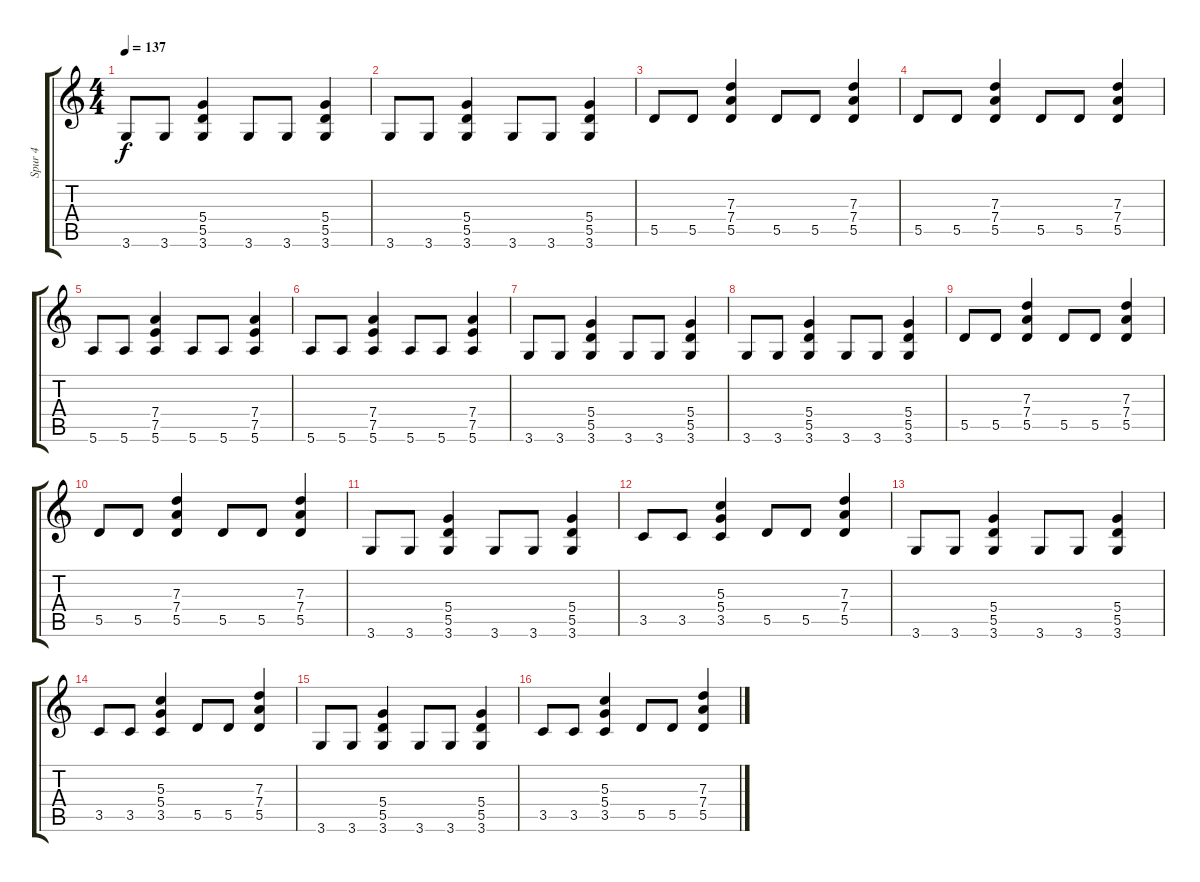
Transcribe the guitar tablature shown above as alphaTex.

\track ("Spur 4" "Spur 4") {instrument distortionguitar}
\staff {score tabs}
\tuning (E4 B3 G3 D3 A2 E2) {hide}
\ts (4 4)
\tempo 137
\clef g2
\ks c
3.6.8{dy f} 3.6.8 (5.4 5.5 3.6).4 3.6.8 3.6.8 (5.4 5.5 3.6).4 |
3.6.8 3.6.8 (5.4 5.5 3.6).4 3.6.8 3.6.8 (5.4 5.5 3.6).4 |
5.5.8 5.5.8 (7.3 7.4 5.5).4 5.5.8 5.5.8 (7.3 7.4 5.5).4 |
5.5.8 5.5.8 (7.3 7.4 5.5).4 5.5.8 5.5.8 (7.3 7.4 5.5).4 |
5.6.8 5.6.8 (7.4 7.5 5.6).4 5.6.8 5.6.8 (7.4 7.5 5.6).4 |
5.6.8 5.6.8 (7.4 7.5 5.6).4 5.6.8 5.6.8 (7.4 7.5 5.6).4 |
3.6.8 3.6.8 (5.4 5.5 3.6).4 3.6.8 3.6.8 (5.4 5.5 3.6).4 |
3.6.8 3.6.8 (5.4 5.5 3.6).4 3.6.8 3.6.8 (5.4 5.5 3.6).4 |
5.5.8 5.5.8 (7.3 7.4 5.5).4 5.5.8 5.5.8 (7.3 7.4 5.5).4 |
5.5.8 5.5.8 (7.3 7.4 5.5).4 5.5.8 5.5.8 (7.3 7.4 5.5).4 |
3.6.8 3.6.8 (5.4 5.5 3.6).4 3.6.8 3.6.8 (5.4 5.5 3.6).4 |
3.5.8 3.5.8 (5.3 5.4 3.5).4 5.5.8 5.5.8 (7.3 7.4 5.5).4 |
3.6.8 3.6.8 (5.4 5.5 3.6).4 3.6.8 3.6.8 (5.4 5.5 3.6).4 |
3.5.8 3.5.8 (5.3 5.4 3.5).4 5.5.8 5.5.8 (7.3 7.4 5.5).4 |
3.6.8 3.6.8 (5.4 5.5 3.6).4 3.6.8 3.6.8 (5.4 5.5 3.6).4 |
3.5.8 3.5.8 (5.3 5.4 3.5).4 5.5.8 5.5.8 (7.3 7.4 5.5).4
